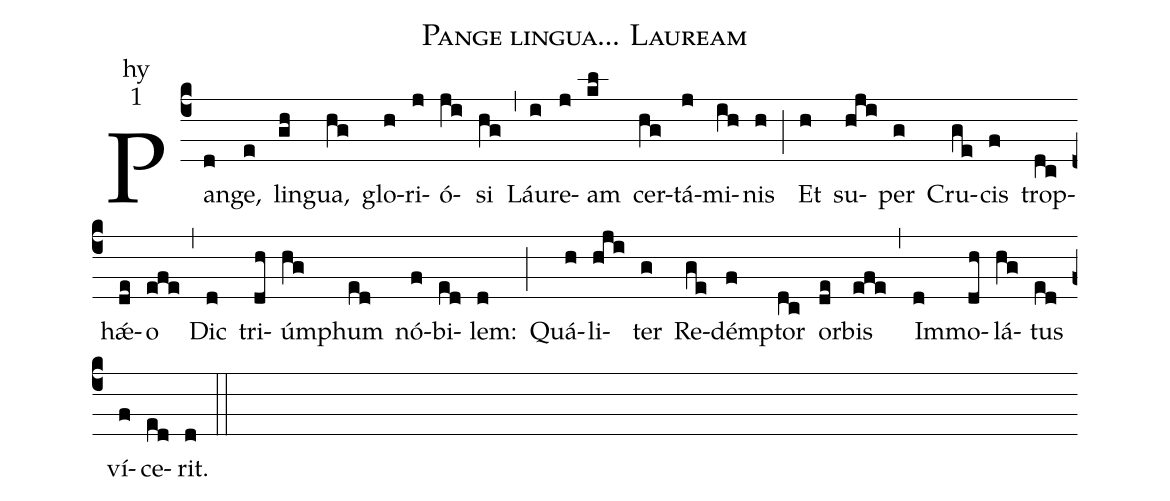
name:Pange lingua... Lauream;
office-part:hy;
mode:1;
%%
(c4) Pan(d)ge,(e) lin(gh)gua,(hg) glo(h)ri(j)ó(ji)si(hg) (,) Láu(i)re(j)am(kl) cer(hg)tá(j)mi(ih)nis(h) (;)
Et(h) su(hji)per(g) Cru(ge)cis(f) trop(dc)hǽ(de)o(efe) (,) Dic(d) tri(dh)úm(hg)phum(ed) nó(f)bi(ed)lem:(d) (;)
Quá(h)li(hji)ter(g) Re(ge)démp(f)tor(dc) or(de)bis(efe) (,) Im(d)mo(dh)lá(hg)tus(ed) ví(f)ce(ed)rit.(d) (::)
%
